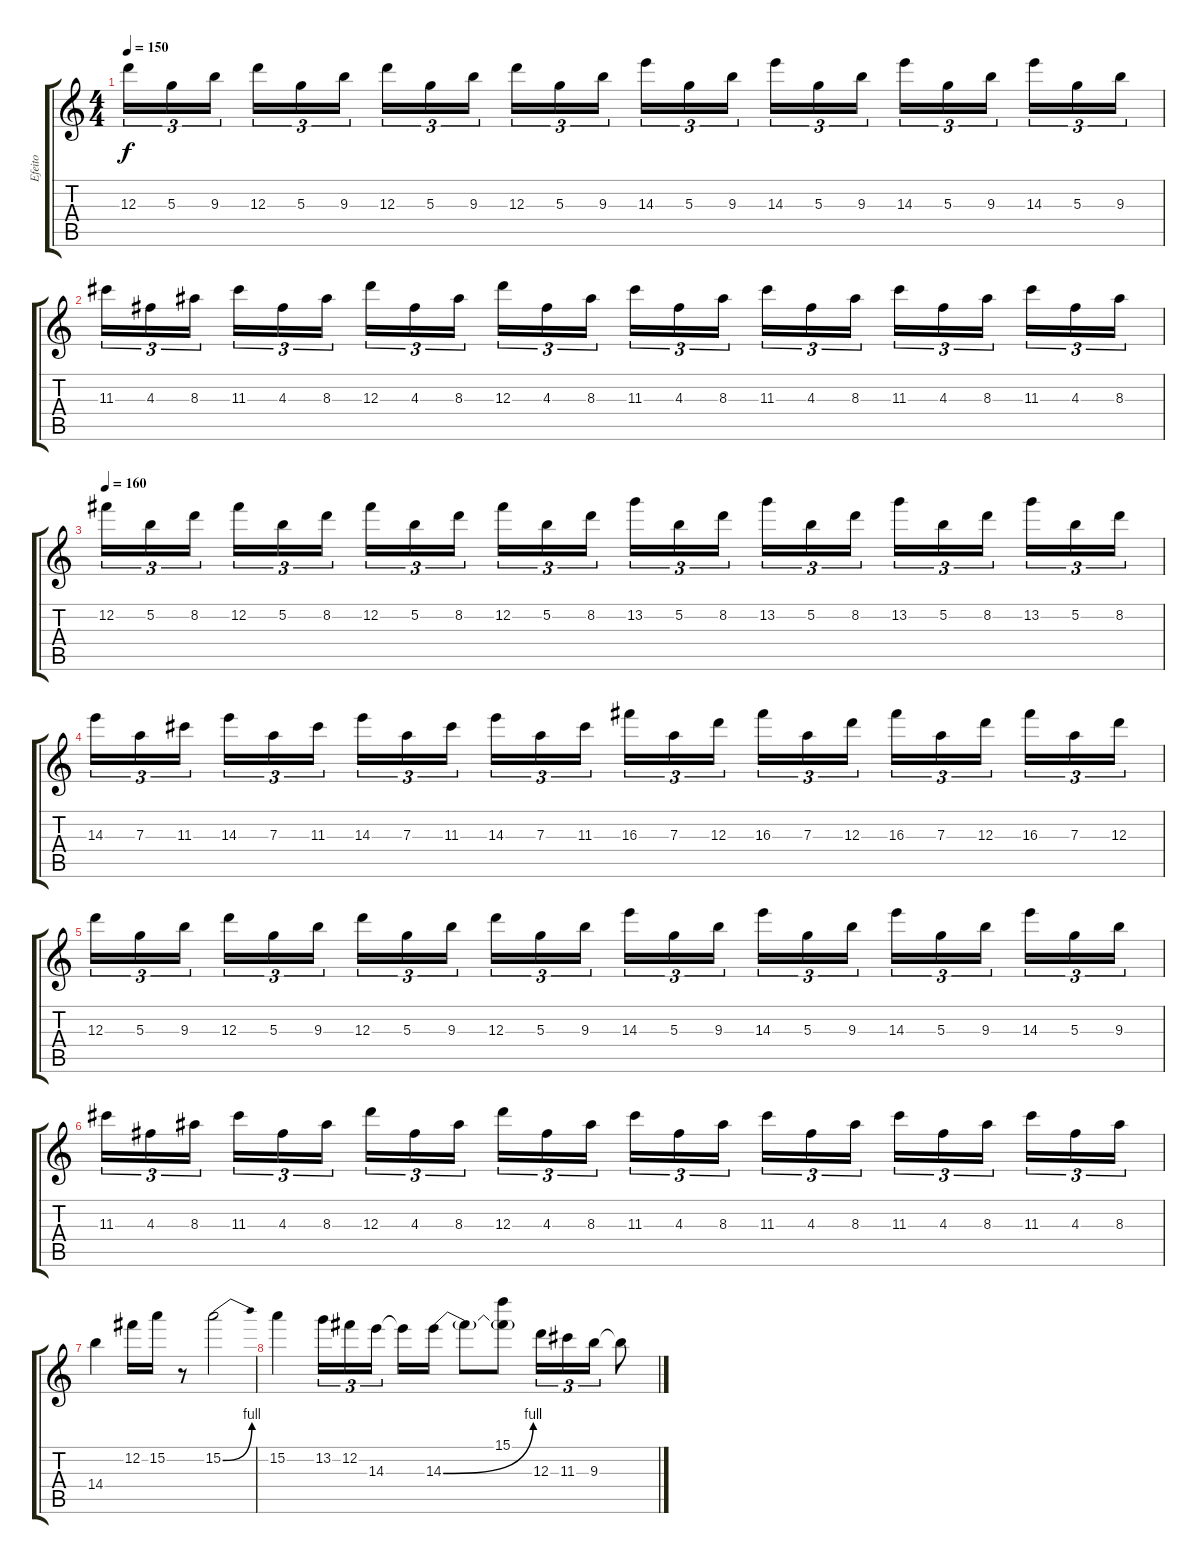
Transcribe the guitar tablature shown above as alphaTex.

\track ("Efeito" "Efeito") {instrument overdrivenguitar}
\staff {score tabs}
\tuning (B4 Gb4 D4 A3 E3 B2) {hide}
\ts (4 4)
\tempo 150
\clef g2
\ks c
12.3.16{tu (3 2) dy f} 5.3.16{tu (3 2)} 9.3.16{tu (3 2)} 12.3.16{tu (3 2)} 5.3.16{tu (3 2)} 9.3.16{tu (3 2)} 12.3.16{tu (3 2)} 5.3.16{tu (3 2)} 9.3.16{tu (3 2)} 12.3.16{tu (3 2)} 5.3.16{tu (3 2)} 9.3.16{tu (3 2)} 14.3.16{tu (3 2)} 5.3.16{tu (3 2)} 9.3.16{tu (3 2)} 14.3.16{tu (3 2)} 5.3.16{tu (3 2)} 9.3.16{tu (3 2)} 14.3.16{tu (3 2)} 5.3.16{tu (3 2)} 9.3.16{tu (3 2)} 14.3.16{tu (3 2)} 5.3.16{tu (3 2)} 9.3.16{tu (3 2)} |
11.3.16{tu (3 2)} 4.3.16{tu (3 2)} 8.3.16{tu (3 2)} 11.3.16{tu (3 2)} 4.3.16{tu (3 2)} 8.3.16{tu (3 2)} 12.3.16{tu (3 2)} 4.3.16{tu (3 2)} 8.3.16{tu (3 2)} 12.3.16{tu (3 2)} 4.3.16{tu (3 2)} 8.3.16{tu (3 2)} 11.3.16{tu (3 2)} 4.3.16{tu (3 2)} 8.3.16{tu (3 2)} 11.3.16{tu (3 2)} 4.3.16{tu (3 2)} 8.3.16{tu (3 2)} 11.3.16{tu (3 2)} 4.3.16{tu (3 2)} 8.3.16{tu (3 2)} 11.3.16{tu (3 2)} 4.3.16{tu (3 2)} 8.3.16{tu (3 2)} |
\tempo 160
12.2.16{tu (3 2)} 5.2.16{tu (3 2)} 8.2.16{tu (3 2)} 12.2.16{tu (3 2)} 5.2.16{tu (3 2)} 8.2.16{tu (3 2)} 12.2.16{tu (3 2)} 5.2.16{tu (3 2)} 8.2.16{tu (3 2)} 12.2.16{tu (3 2)} 5.2.16{tu (3 2)} 8.2.16{tu (3 2)} 13.2.16{tu (3 2)} 5.2.16{tu (3 2)} 8.2.16{tu (3 2)} 13.2.16{tu (3 2)} 5.2.16{tu (3 2)} 8.2.16{tu (3 2)} 13.2.16{tu (3 2)} 5.2.16{tu (3 2)} 8.2.16{tu (3 2)} 13.2.16{tu (3 2)} 5.2.16{tu (3 2)} 8.2.16{tu (3 2)} |
14.3.16{tu (3 2)} 7.3.16{tu (3 2)} 11.3.16{tu (3 2)} 14.3.16{tu (3 2)} 7.3.16{tu (3 2)} 11.3.16{tu (3 2)} 14.3.16{tu (3 2)} 7.3.16{tu (3 2)} 11.3.16{tu (3 2)} 14.3.16{tu (3 2)} 7.3.16{tu (3 2)} 11.3.16{tu (3 2)} 16.3.16{tu (3 2)} 7.3.16{tu (3 2)} 12.3.16{tu (3 2)} 16.3.16{tu (3 2)} 7.3.16{tu (3 2)} 12.3.16{tu (3 2)} 16.3.16{tu (3 2)} 7.3.16{tu (3 2)} 12.3.16{tu (3 2)} 16.3.16{tu (3 2)} 7.3.16{tu (3 2)} 12.3.16{tu (3 2)} |
12.3.16{tu (3 2)} 5.3.16{tu (3 2)} 9.3.16{tu (3 2)} 12.3.16{tu (3 2)} 5.3.16{tu (3 2)} 9.3.16{tu (3 2)} 12.3.16{tu (3 2)} 5.3.16{tu (3 2)} 9.3.16{tu (3 2)} 12.3.16{tu (3 2)} 5.3.16{tu (3 2)} 9.3.16{tu (3 2)} 14.3.16{tu (3 2)} 5.3.16{tu (3 2)} 9.3.16{tu (3 2)} 14.3.16{tu (3 2)} 5.3.16{tu (3 2)} 9.3.16{tu (3 2)} 14.3.16{tu (3 2)} 5.3.16{tu (3 2)} 9.3.16{tu (3 2)} 14.3.16{tu (3 2)} 5.3.16{tu (3 2)} 9.3.16{tu (3 2)} |
11.3.16{tu (3 2)} 4.3.16{tu (3 2)} 8.3.16{tu (3 2)} 11.3.16{tu (3 2)} 4.3.16{tu (3 2)} 8.3.16{tu (3 2)} 12.3.16{tu (3 2)} 4.3.16{tu (3 2)} 8.3.16{tu (3 2)} 12.3.16{tu (3 2)} 4.3.16{tu (3 2)} 8.3.16{tu (3 2)} 11.3.16{tu (3 2)} 4.3.16{tu (3 2)} 8.3.16{tu (3 2)} 11.3.16{tu (3 2)} 4.3.16{tu (3 2)} 8.3.16{tu (3 2)} 11.3.16{tu (3 2)} 4.3.16{tu (3 2)} 8.3.16{tu (3 2)} 11.3.16{tu (3 2)} 4.3.16{tu (3 2)} 8.3.16{tu (3 2)} |
14.4.4 12.2.16 15.2.16 r.8 15.2{be (bend 0 0 60 4)}.2 |
15.2.4 13.2.16{tu (3 2)} 12.2.16{tu (3 2)} 14.3.16{tu (3 2)} 14.3{t}.16 14.3{be (bend 0 0 60 4)}.16 14.3{t}.8 (15.1 14.3{t}).8 12.3.16{tu (3 2)} 11.3.16{tu (3 2)} 9.3.16{tu (3 2)} 9.3{t}.8
